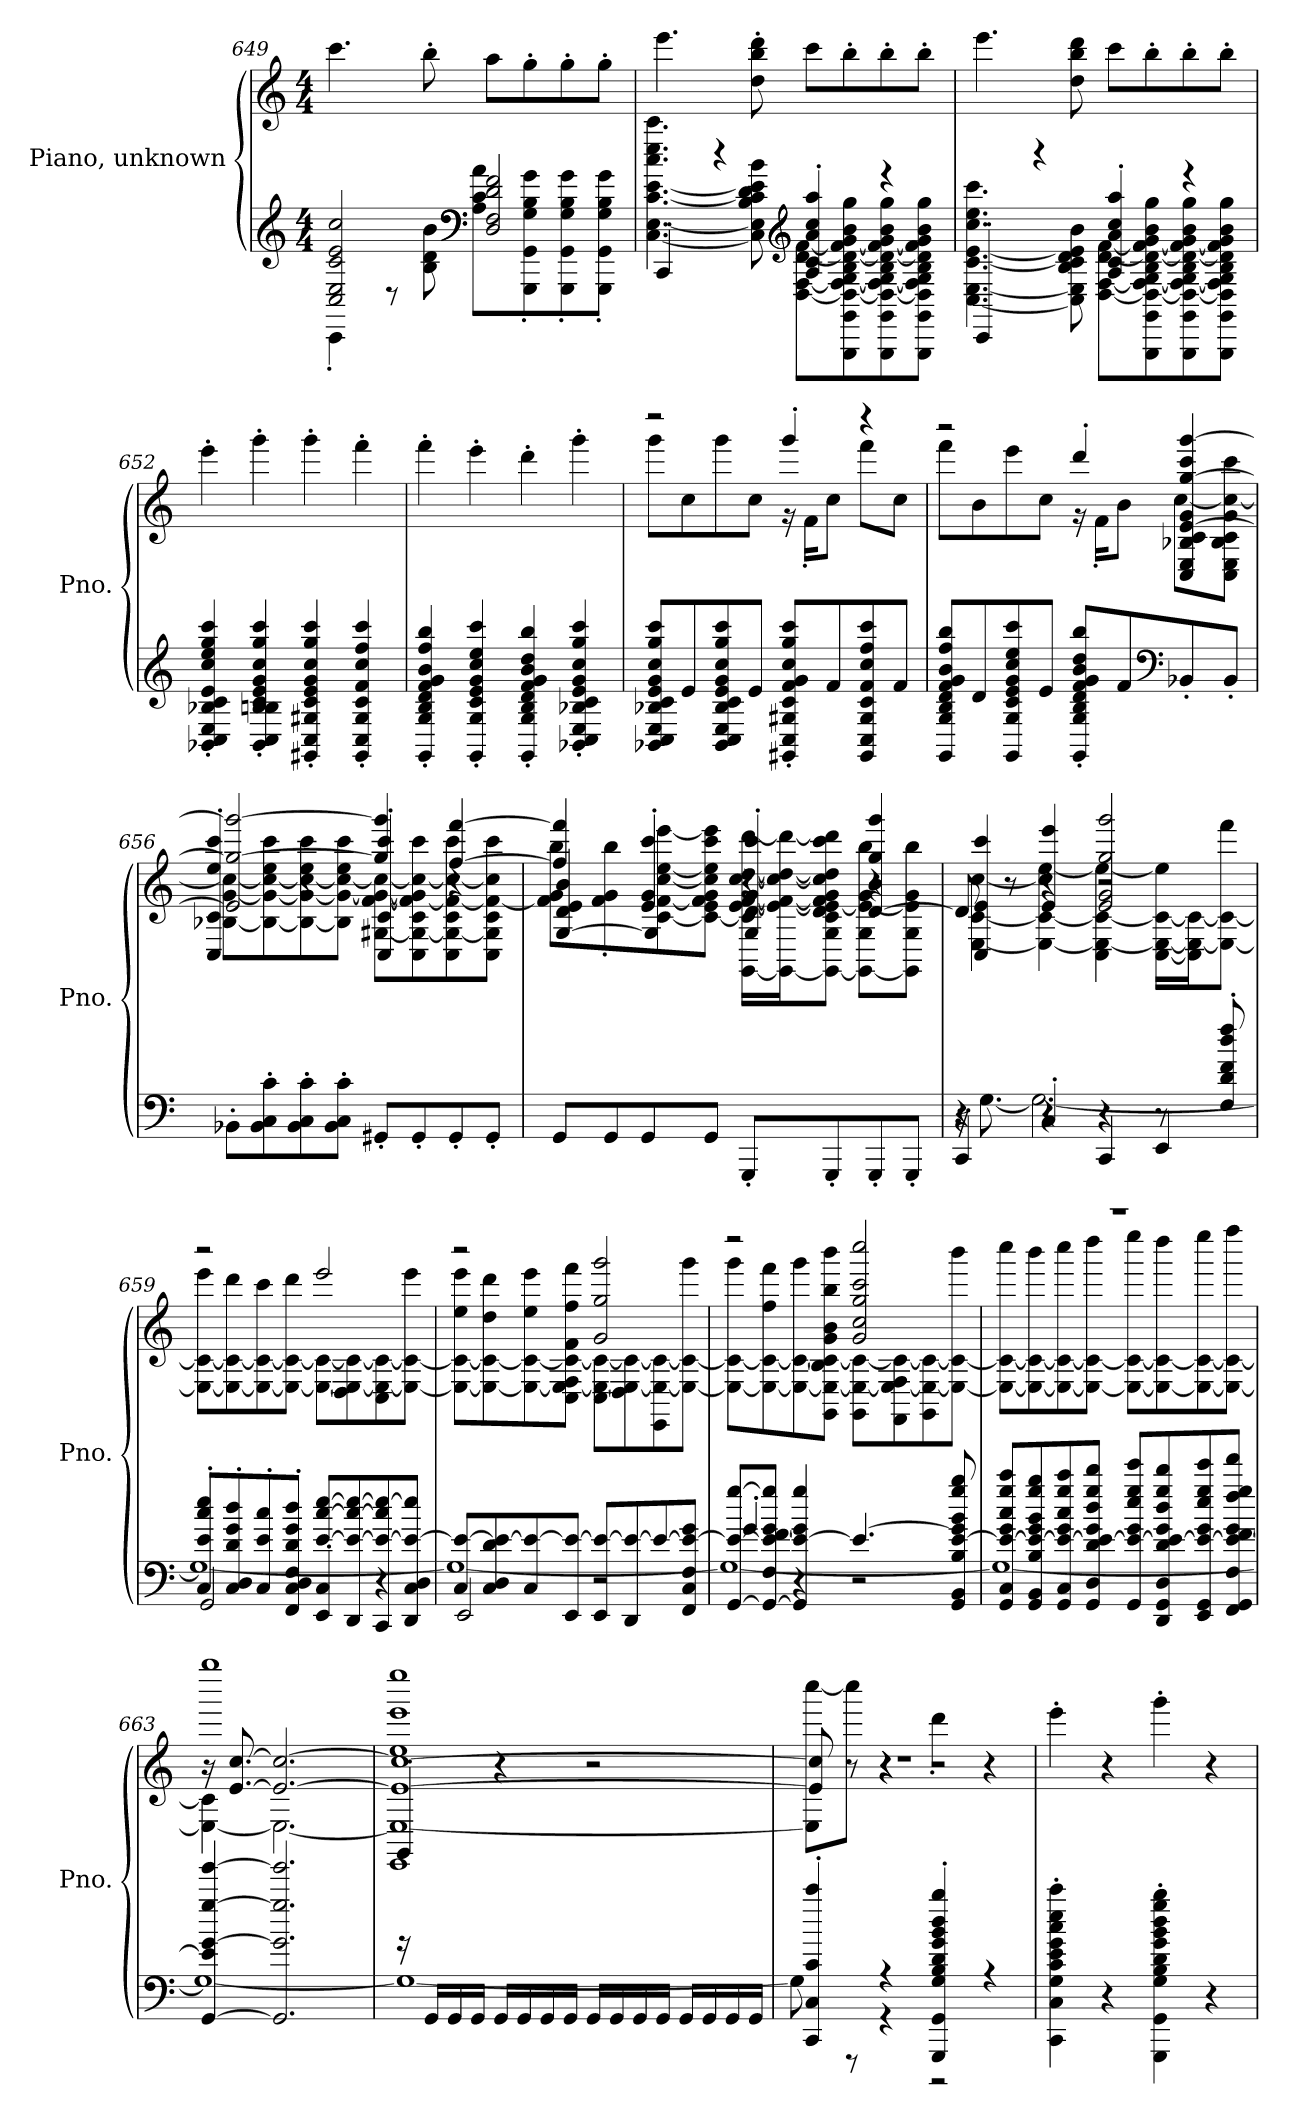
**kern	**kern
*part1	*part1
*staff2	*staff1
*I"Piano, unknown	*
*I'Pno.	*
*clefG2	*clefG2
*k[]	*k[]
*M4/4	*M4/4
=649	=649
*^	*
2C/ 2E/ 2c/ 2e/ 2cc/	4CC'\	4.ccc\
.	8r	.
.	8B\ 8d\ 8b\	8bb'\
*clefF4	*	*
2D/ 2F/ 2d/ 2f/	8A\ 8c\ 8a\L	8aa\L
.	8GGG\' 8GG\' 8G\' 8B\' 8g\'	8gg'\
.	8GGG\' 8GG\' 8G\' 8B\' 8g\'	8gg'\
.	8GGG\' 8GG\' 8G\' 8B\' 8g\'J	8gg'\J
!!LO:LB:g=z
=650	=650	=650
4CC'/	[4.C\ [4.E\ [4.c\ [4.e\ 4.cc\ 4.ee\ 4.ccc\	4.eee\
4r	.	.
.	8C\] 8E\] 8B\ 8c\] 8d\ 8e\] 8b\	8dd\' 8bb\' 8ddd\'
*clefG2	*	*
4A/' 4c/' 4a/' 4cc/' 4aa/'	[8D\ [8F\ [8d\ [8f\L	8ccc\L
.	8GGG\ 8GG\ 8D\_ 8F\_ 8G\ 8B\ 8d\_ 8f\_ 8g\ 8b\ 8gg\	8bb'\
4r	8GGG\ 8GG\ 8D\_ 8F\_ 8G\ 8B\ 8d\_ 8f\_ 8g\ 8b\ 8gg\	8bb'\
.	8GGG\ 8GG\ 8D\] 8F\] 8G\ 8B\ 8d\] 8f\] 8g\ 8b\ 8gg\J	8bb'\J
=651	=651	=651
4CC'/	[4.C\ [4.E\ [4.c\ [4.e\ 4.cc\ 4.ee\ 4.ccc\	4.eee\
4r	.	.
.	8C\] 8E\] 8B\ 8c\] 8d\ 8e\] 8b\	8dd\ 8bb\ 8ddd\
4A/' 4c/' 4a/' 4cc/' 4aa/'	[8D\ [8F\ [8d\ [8f\L	8ccc\L
.	8GGG\ 8GG\ 8D\_ 8F\_ 8G\ 8B\ 8d\_ 8f\_ 8g\ 8b\ 8gg\	8bb'\
4r	8GGG\ 8GG\ 8D\_ 8F\_ 8G\ 8B\ 8d\_ 8f\_ 8g\ 8b\ 8gg\	8bb'\
.	8GGG\ 8GG\ 8D\] 8F\] 8G\ 8B\ 8d\] 8f\] 8g\ 8b\ 8gg\J	8bb'\J
*v	*v	*
=652	=652
4BB-X/' 4C/' 4E/' 4B-X/' 4c/' 4e/' 4cc/' 4ee/' 4gg/' 4ccc/'	4eee'\
4BB-/' 4C/' 4B-/' 4Bn/' 4c/' 4e/' 4g/' 4cc/' 4gg/' 4ccc/'	4ggg'\
4GG#X/' 4C/' 4G#X/' 4c/' 4e/' 4g/' 4cc/' 4gg/' 4ccc/'	4ggg'\
4GG#/' 4C/' 4G#/' 4c/' 4f/' 4cc/' 4ff/' 4ccc/'	4fff'\
=653	=653
4GG/' 4G/' 4B/' 4d/' 4f/' 4g/' 4b/' 4ff/' 4bb/'	4fff'\
4GG/' 4G/' 4c/' 4e/' 4g/' 4cc/' 4ee/' 4ccc/'	4eee'\
4GG/' 4G/' 4B/' 4d/' 4f/' 4g/' 4b/' 4dd/' 4bb/'	4ddd'\
4BB-X/' 4C/' 4E/' 4B-X/' 4c/' 4e/' 4g/' 4cc/' 4gg/' 4ccc/'	4ggg'\
!!LO:LB:g=z
=654	=654
*	*^
8BB-X/ 8C/ 8E/ 8B-X/ 8c/ 8e/ 8g/ 8cc/ 8gg/ 8ccc/L	2r	8ggg\L
8e/	.	8cc\
8BB-/ 8C/ 8E/ 8B-/ 8c/ 8e/ 8g/ 8cc/ 8gg/ 8ccc/	.	8ggg\
8e/J	.	8cc\J
8GG#X/' 8C/' 8G#X/' 8c/' 8f/' 8g/' 8cc/' 8gg/' 8ccc/'L	4ggg'/	16r
.	.	16f'\KL
8f/	.	8cc\J
8GG#/ 8C/ 8G#/ 8c/ 8f/ 8cc/ 8ff/ 8ccc/	4r	8fff\L
8f/J	.	8cc\J
=655	=655	=655
8GG/ 8G/ 8B/ 8d/ 8f/ 8g/ 8b/ 8ff/ 8bb/L	2r	8fff\L
8d/	.	8b\
8GG/ 8G/ 8c/ 8e/ 8g/ 8cc/ 8ee/ 8ccc/	.	8eee\
8e/J	.	8cc\J
8GG/' 8G/' 8B/' 8d/' 8f/' 8g/' 8b/' 8dd/' 8bb/'L	4ddd'/	16r
.	.	16f'\KL
8f/	.	8b\J
*clefF4	*	*
8BB-X'/	4C/ 4E/ 4B-X/ 4c/ [4e/ 4g/ [4gg/ 4ccc/ [4ggg/	[8cc\L
8BB-'/J	.	8C\ 8E\ 8B-\ 8c\ 8g\ 8cc\_ 8ccc\J
=656	=656	=656
*	*	*^
8BB-X'\L	2e/] 2gg/_ 2ggg/_	[8B-X\ [8g\ 8cc\_L	4C/' 4c/' 4ee/' 4ccc/'
8BB-\' 8C\' 8c\'	.	8B-\_ 8g\_ 8cc\_ 8ee\ 8ccc\	.
8BB-\' 8C\' 8c\'	.	8B-\_ 8g\_ 8cc\_ 8ee\ 8ccc\	4r
8BB-\' 8C\' 8c\'J	.	8B-\] 8g\_ 8cc\_ 8ee\ 8ccc\J	.
8GG#X'/L	4gg/] 4ggg/]	[8G#X\ [8f\ 8g\_ 8cc\_L	4C/' 4c/' 4ccc/'
8GG#'/	.	8C\ 8G#\_ 8c\ 8f\_ 8g\] 8cc\_ 8ccc\	.
8GG#'/	[4ff/ [4fff/	8C\ 8G#\_ 8c\ 8f\_ 8cc\_ 8ccc\	4r
8GG#'/J	.	8C\ 8G#\] 8c\ 8f\_ 8cc\] 8ccc\J	.
!!LO:LB:g=z	!!	!!
=657	=657	=657	=657
8GG/L	4ff/] 4fff/]	8f\] 8g\ 8bb\L	[4G/ 4d/ 4e/ 4b/
8GG/	.	8f\' 8g\' 8bb\'	.
8GG/	4e/' 4g/' 4ccc/'	[8c\ [8f\ [8cc\ [8ee\ [8eee\	4G/]
8GG/J	.	8c\_ 8e\ 8f\] 8g\ 8cc\] 8ee\] 8ccc\ 8eee\]J	.
8GGG'/L	4r	[16GG\ 16c\] [16e\ [16f\ [16cc\ [16dd\ [16ddd\LL	4G/' 4d/' 4g/' 4ccc/'
.	.	16GG\_ 16e\_ 16f\_ 16cc\_ 16dd\_ 16ddd\_J	.
8GGG'/	.	8GG\_ 8G\ 8c\ 8d\ 8e\_ 8f\] 8g\ 8cc\] 8dd\] 8ccc\ 8ddd\]J	.
8GGG'/	[4d/ 4b/ 4gg/ 4ggg/	8GG\_ 8G\ 8e\_ 8g\ 8bb\L	4r
8GGG'/J	.	8GG\] 8G\ 8e\] 8g\ 8bb\J	.
=658	=658	=658	=658
*^	*	*	*
*	*^	*	*	*
4r	16r	4CC'/	8d/]	[4E\ [4c\ [4cc\	4C/ 4e/ 4ccc/
.	[8.G\	.	.	.	.
.	.	.	8r	.	.
4C'/	2.G\_	4r	4e/ 4eee/	4E\_ 4c\_ 4cc\] [4ee\	4r
4CC/	.	4r	2e/ 2g/ 2gg/ 2ggg/	4C\ 4E\_ 4c\_ 4ee\_	2r
8r	.	4EE/	.	[16C\ 16E\_ 16c\_ 16ee\]LL	.
.	.	.	.	16C\] 16E\_ 16c\_J	.
8F/' 8d/' 8f/' 8dd/' 8ff/'	.	.	.	8E\_ 8c\_ 8fff\J	.
*	*	*	*	*v	*v
!!LO:LB:g=z
=659	=659	=659	=659	=659
8C/' 8e/' 8cc/' 8ee/'L	1G_	2GG/	2r	8E\_ 8c\_ 8eee\L
8C/' 8D/' 8d/' 8g/' 8dd/'	.	.	.	8E\_ 8c\_ 8ddd\
8C/' 8e/' 8cc/'	.	.	.	8E\_ 8c\_ 8ccc\
8FF/' 8C/' 8D/' 8F/' 8d/' 8g/' 8dd/'J	.	.	.	8E\_ 8c\_ 8ddd\J
[8e/ [8cc/ [8ee/L	.	4EE/' 4C/'	2eee/	8E\_ 8c\_L
8DD/ 8e/_ 8cc/_ 8ee/_	.	.	.	8D\ 8E\_ 8c\_
8CC/ 8e/_ 8cc/] 8ee/_	.	4r	.	8C\ 8E\_ 8c\_
8DD/ 8C/ 8D/ 8e/_ 8ee/]J	.	.	.	8E\_ 8c\_ 8eee\J
=660	=660	=660	=660	=660
8C/ 8e/_L	1G_	2EE/	2r	8E\_ 8c\_ 8ee\ 8eee\L
8C/ 8D/ 8d/ 8e/_	.	.	.	8E\_ 8c\_ 8dd\ 8ddd\
8C/ 8e/_	.	.	.	8E\_ 8c\_ 8ee\ 8eee\
8EE/ 8e/_J	.	.	.	8C\ 8E\_ 8F\ 8c\_ 8f\ 8ff\ 8fff\J
8EE/ 8e/_L	.	2r	2g/ 2gg/ 2ggg/	8C\ 8E\_ 8c\_L
8DD/ 8e/_	.	.	.	8D\ 8E\_ 8c\_
8e/_	.	.	.	8EE\ 8E\_ 8c\_
8FF/ 8C/ 8F/ 8e/_ 8g/J	.	.	.	8E\_ 8c\_ 8ggg\J
=661	=661	=661	=661	=661
[8GG/ 8e/_ [8gg/L	1G_	4g'/	2r	8E\_ 8c\_ 8ggg\L
8GG/_ 8F/ 8e/_ 8f/ 8g/ 8gg/]J	.	.	.	8E\_ 8c\_ 8ff\ 8fff\
4GG/] 4e/_ 4g/ 4gg/	.	4r	.	8E\_ 8c\_ 8ggg\
.	.	.	.	8GG\ 8E\_ 8B\ 8c\_ 8g\ 8b\ 8bb\ 8bbb\J
4.e/_	.	2r	2g/ 2cc/ 2gg/ 2ccc/ 2cccc/	8GG\ 8E\_ 8c\_L
.	.	.	.	8FF\ 8E\_ 8F\ 8c\_
.	.	.	.	8GG\ 8E\_ 8c\_
8GG/ 8BB/ 8B/ 8e/_ 8g/ 8b/ 8gg/ 8bb/	.	.	.	8E\_ 8c\_ 8bbb\J
*	*v	*v	*	*
!!LO:LB:g=z	!!
=662	=662	=662	=662
8GG/ 8C/ 8e/_ 8g/ 8cc/ 8gg/ 8ccc/L	1G_	1r	8E\_ 8c\_ 8cccc\L
8GG/ 8BB/ 8B/ 8e/_ 8g/ 8b/ 8gg/ 8bb/	.	.	8E\_ 8c\_ 8bbb\
8GG/ 8C/ 8e/_ 8g/ 8cc/ 8gg/ 8ccc/	.	.	8E\_ 8c\_ 8cccc\
8GG/ 8D/ 8d/ 8e/_ 8g/ 8dd/ 8gg/ 8ddd/J	.	.	8E\_ 8c\_ 8dddd\J
8GG/ 8e/_ 8g/ 8ee/ 8gg/ 8eee/L	.	.	8E\_ 8c\_ 8eeee\L
8DD/ 8GG/ 8D/ 8d/ 8e/_ 8g/ 8dd/ 8gg/ 8ddd/	.	.	8E\_ 8c\_ 8dddd\
8EE/ 8GG/ 8e/_ 8g/ 8ee/ 8gg/ 8eee/	.	.	8E\_ 8c\_ 8eeee\
8FF/ 8GG/ 8F/ 8e/_ 8f/ 8g/ 8ff/ 8gg/ 8fff/J	.	.	8E\_ 8c\_ 8ffff\J
=663	=663	=663	=663
*	*	*	*^
[4GG/ 4e/] [4g/ [4gg/ [4ggg/	1G_	1gggg	4E\_ 4c\]	16r
.	.	.	.	[8.e/ [8.cc/
2.GG/] 2.g/] 2.gg/] 2.ggg/]	.	.	2.E\_	2.e/_ 2.cc/_
=664	=664	=664	=664	=664
16r	1G_	4GG'/	1EE 1E_ 1ee 1eee 1eeee	1e_ 1cc_
16GG/LL	.	.	.	.
16GG/	.	.	.	.
16GG/JJ	.	.	.	.
16GG/LL	.	4r	.	.
16GG/	.	.	.	.
16GG/	.	.	.	.
16GG/JJ	.	.	.	.
16GG/LL	.	2r	.	.
16GG/	.	.	.	.
16GG/	.	.	.	.
16GG/JJ	.	.	.	.
16GG/LL	.	.	.	.
16GG/	.	.	.	.
16GG/	.	.	.	.
16GG/JJ	.	.	.	.
=665	=665	=665	=665	=665
4CC/' 4C/' 4c/' 4ccc/'	8G\]	1r	8E\] [8cccc\L	8e/] 8cc/]
.	8r	.	8cccc\J]	8r
4r	4r	.	4r	4r
4GGG/' 4GG/' 4G/' 4B/' 4d/' 4g/' 4b/' 4dd/' 4bb/'	2r	.	4ddd'\	2r
4r	.	.	4r	.
*v	*v	*	*	*
*	*v	*v	*v
!!LO:PB:g=z
=666	=666
4CC\' 4C\' 4G\' 4c\' 4e\' 4g\' 4cc\' 4ee\' 4ccc\'	4eee'\
4r	4r
4GGG\' 4GG\' 4G\' 4B\' 4d\' 4g\' 4b\' 4dd\' 4gg\' 4bb\'	4ggg'\
4r	4r
=	=
*-	*-
